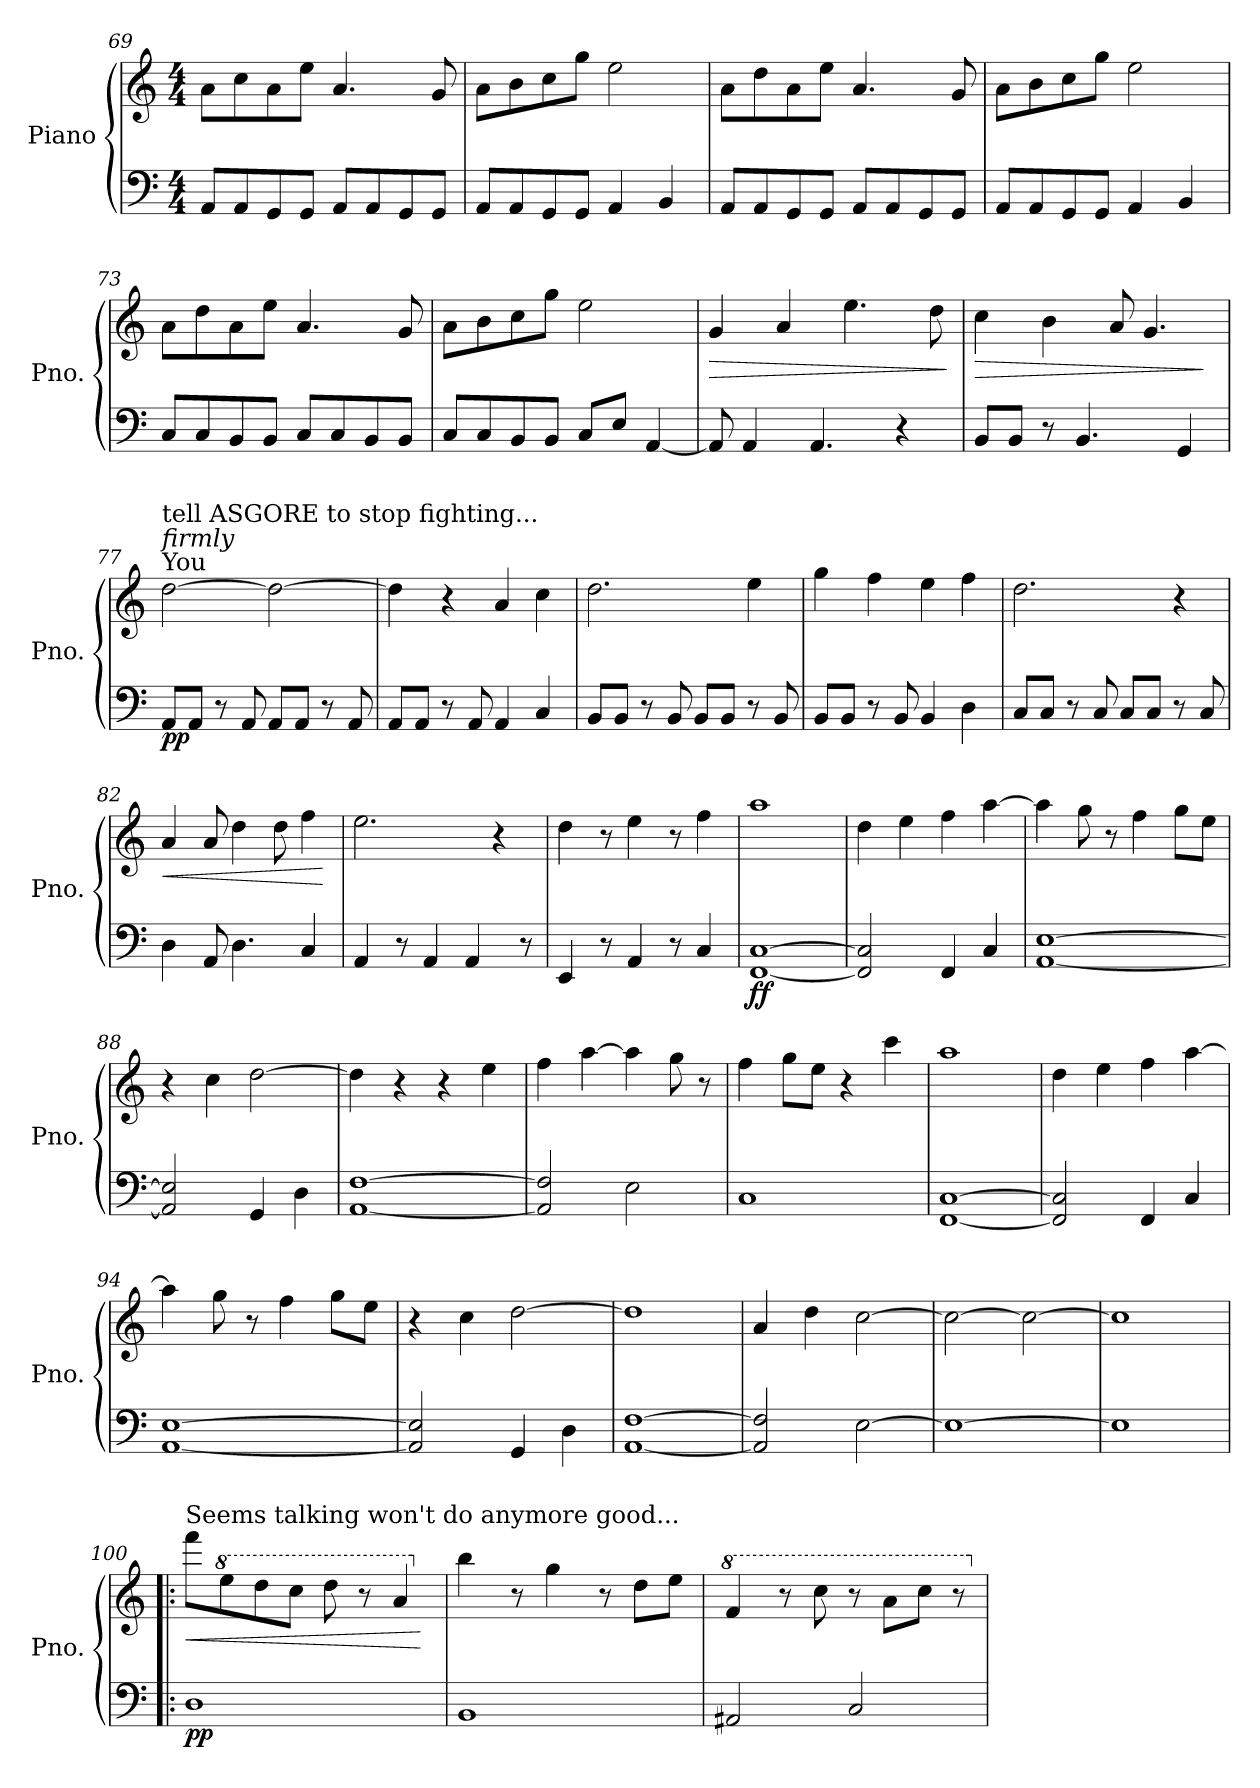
**kern	**kern	**dynam
*part1	*part1	*part1
*staff2	*staff1	*staff1/2
*I"Piano	*	*
*I'Pno.	*	*
*clefF4	*clefG2	*
*k[]	*k[]	*
*M4/4	*M4/4	*
=69	=69	=69
8AA/L	8a\L	.
8AA/	8cc\	.
8GG/	8a\	.
8GG/J	8ee\J	.
8AA/L	4.a/	.
8AA/	.	.
8GG/	.	.
8GG/J	8g/	.
=70	=70	=70
8AA/L	8a\L	.
8AA/	8b\	.
8GG/	8cc\	.
8GG/J	8gg\J	.
4AA/	2ee\	.
4BB/	.	.
!!LO:PB:g=z
=71	=71	=71
8AA/L	8a\L	.
8AA/	8dd\	.
8GG/	8a\	.
8GG/J	8ee\J	.
8AA/L	4.a/	.
8AA/	.	.
8GG/	.	.
8GG/J	8g/	.
=72	=72	=72
8AA/L	8a\L	.
8AA/	8b\	.
8GG/	8cc\	.
8GG/J	8gg\J	.
4AA/	2ee\	.
4BB/	.	.
=73	=73	=73
8C/L	8a\L	.
8C/	8dd\	.
8BB/	8a\	.
8BB/J	8ee\J	.
8C/L	4.a/	.
8C/	.	.
8BB/	.	.
8BB/J	8g/	.
=74	=74	=74
8C/L	8a\L	.
8C/	8b\	.
8BB/	8cc\	.
8BB/J	8gg\J	.
8C/L	2ee\	.
8E/J	.	.
[4AA/	.	.
=75	=75	=75
!	!	!LO:HP:b
8AA/]	4g/	>
4AA/	.	.
.	4a/	.
4.AA/	.	.
.	4.ee\	.
4r	.	.
.	8dd\	.
.	.	]
=76	=76	=76
!	!	!LO:HP:b
8BB/L	4cc\	>
8BB/J	.	.
8r	4b\	.
4.BB/	.	.
.	8a/	.
.	4.g/	.
4GG/	.	.
.	.	]
!!LO:LB:g=z
=77	=77	=77
!	!LO:TX:a:t=You	!
!	!LO:TX:a:i:t=firmly	!
!	!LO:TX:a:t=tell ASGORE to stop fighting...	!
!	!	!LO:DY:b=2
!	!	!LO:DY:n=1:b
8AA/L	[2dd\	p p
8AA/J	.	.
8r	.	.
8AA/	.	.
8AA/L	2dd\_	.
8AA/J	.	.
8r	.	.
8AA/	.	.
=78	=78	=78
8AA/L	4dd\]	.
8AA/J	.	.
8r	4r	.
8AA/	.	.
4AA/	4a/	.
4C/	4cc\	.
=79	=79	=79
8BB/L	2.dd\	.
8BB/J	.	.
8r	.	.
8BB/	.	.
8BB/L	.	.
8BB/J	.	.
8r	4ee\	.
8BB/	.	.
=80	=80	=80
8BB/L	4gg\	.
8BB/J	.	.
8r	4ff\	.
8BB/	.	.
4BB/	4ee\	.
4D\	4ff\	.
=81	=81	=81
8C/L	2.dd\	.
8C/J	.	.
8r	.	.
8C/	.	.
8C/L	.	.
8C/J	.	.
8r	4r	.
8C/	.	.
!!LO:LB:g=z
=82	=82	=82
!	!	!LO:HP:b
4D\	4a/	<
8AA/	8a/	.
4.D\	4dd\	.
.	8dd\	.
4C/	4ff\	.
.	.	[
=83	=83	=83
4AA/	2.ee\	.
8r	.	.
4AA/	.	.
4AA/	.	.
.	4r	.
8r	.	.
=84	=84	=84
4EE/	4dd\	.
8r	8r	.
4AA/	4ee\	.
8r	8r	.
4C/	4ff\	.
=85	=85	=85
!	!	!LO:DY:b=2
!	!	!LO:DY:n=1:b
[1FF [1C	1aa	f f
=86	=86	=86
2FF/] 2C/]	4dd\	.
.	4ee\	.
4FF/	4ff\	.
4C/	[4aa\	.
=87	=87	=87
[1AA [1E	4aa\]	.
.	8gg\	.
.	8r	.
.	4ff\	.
.	8gg\L	.
.	8ee\J	.
=88	=88	=88
2AA/] 2E/]	4r	.
.	4cc\	.
4GG/	[2dd\	.
4D\	.	.
=89	=89	=89
[1AA [1F	4dd\]	.
.	4r	.
.	4r	.
.	4ee\	.
!!LO:LB:g=z
=90	=90	=90
2AA/] 2F/]	4ff\	.
.	[4aa\	.
2E\	4aa\]	.
.	8gg\	.
.	8r	.
=91	=91	=91
1C	4ff\	.
.	8gg\L	.
.	8ee\J	.
.	4r	.
.	4ccc\	.
=92	=92	=92
[1FF [1C	1aa	.
=93	=93	=93
2FF/] 2C/]	4dd\	.
.	4ee\	.
4FF/	4ff\	.
4C/	[4aa\	.
=94	=94	=94
[1AA [1E	4aa\]	.
.	8gg\	.
.	8r	.
.	4ff\	.
.	8gg\L	.
.	8ee\J	.
=95	=95	=95
2AA/] 2E/]	4r	.
.	4cc\	.
4GG/	[2dd\	.
4D\	.	.
=96	=96	=96
[1AA [1F	1dd]	.
=97	=97	=97
2AA/] 2F/]	4a/	.
.	4dd\	.
[2E\	[2cc\	.
=98	=98	=98
1E_	2cc\_	.
.	2cc\_	.
=99	=99	=99
1E]	1cc]	.
!!LO:LB:g=z
=100!|:	=100!|:	=100!|:
!	!LO:TX:a:t=Seems talking won't do anymore good...	!
!	!	!LO:HP:b
!	!	!LO:DY:n=1:b=2
!	!	!LO:DY:n=2:b
1D	8fff\L	< p p
*	*8va	*
.	8eee\	.
.	8ddd\	.
.	8ccc\J	.
.	8ddd\	.
.	8r	.
.	4aa/	.
.	.	[
=101	=101	=101
*	*X8va	*
1BB	4bb\	.
.	8r	.
.	4gg\	.
.	8r	.
.	8dd\L	.
.	8ee\J	.
=102	=102	=102
*	*8va	*
2AA#X/	4ff/	.
.	8r	.
.	8ccc\	.
2C/	8r	.
.	8aa\L	.
.	8ccc\J	.
.	8r	.
*	*X8va	*
=	=	=
*-	*-	*-
